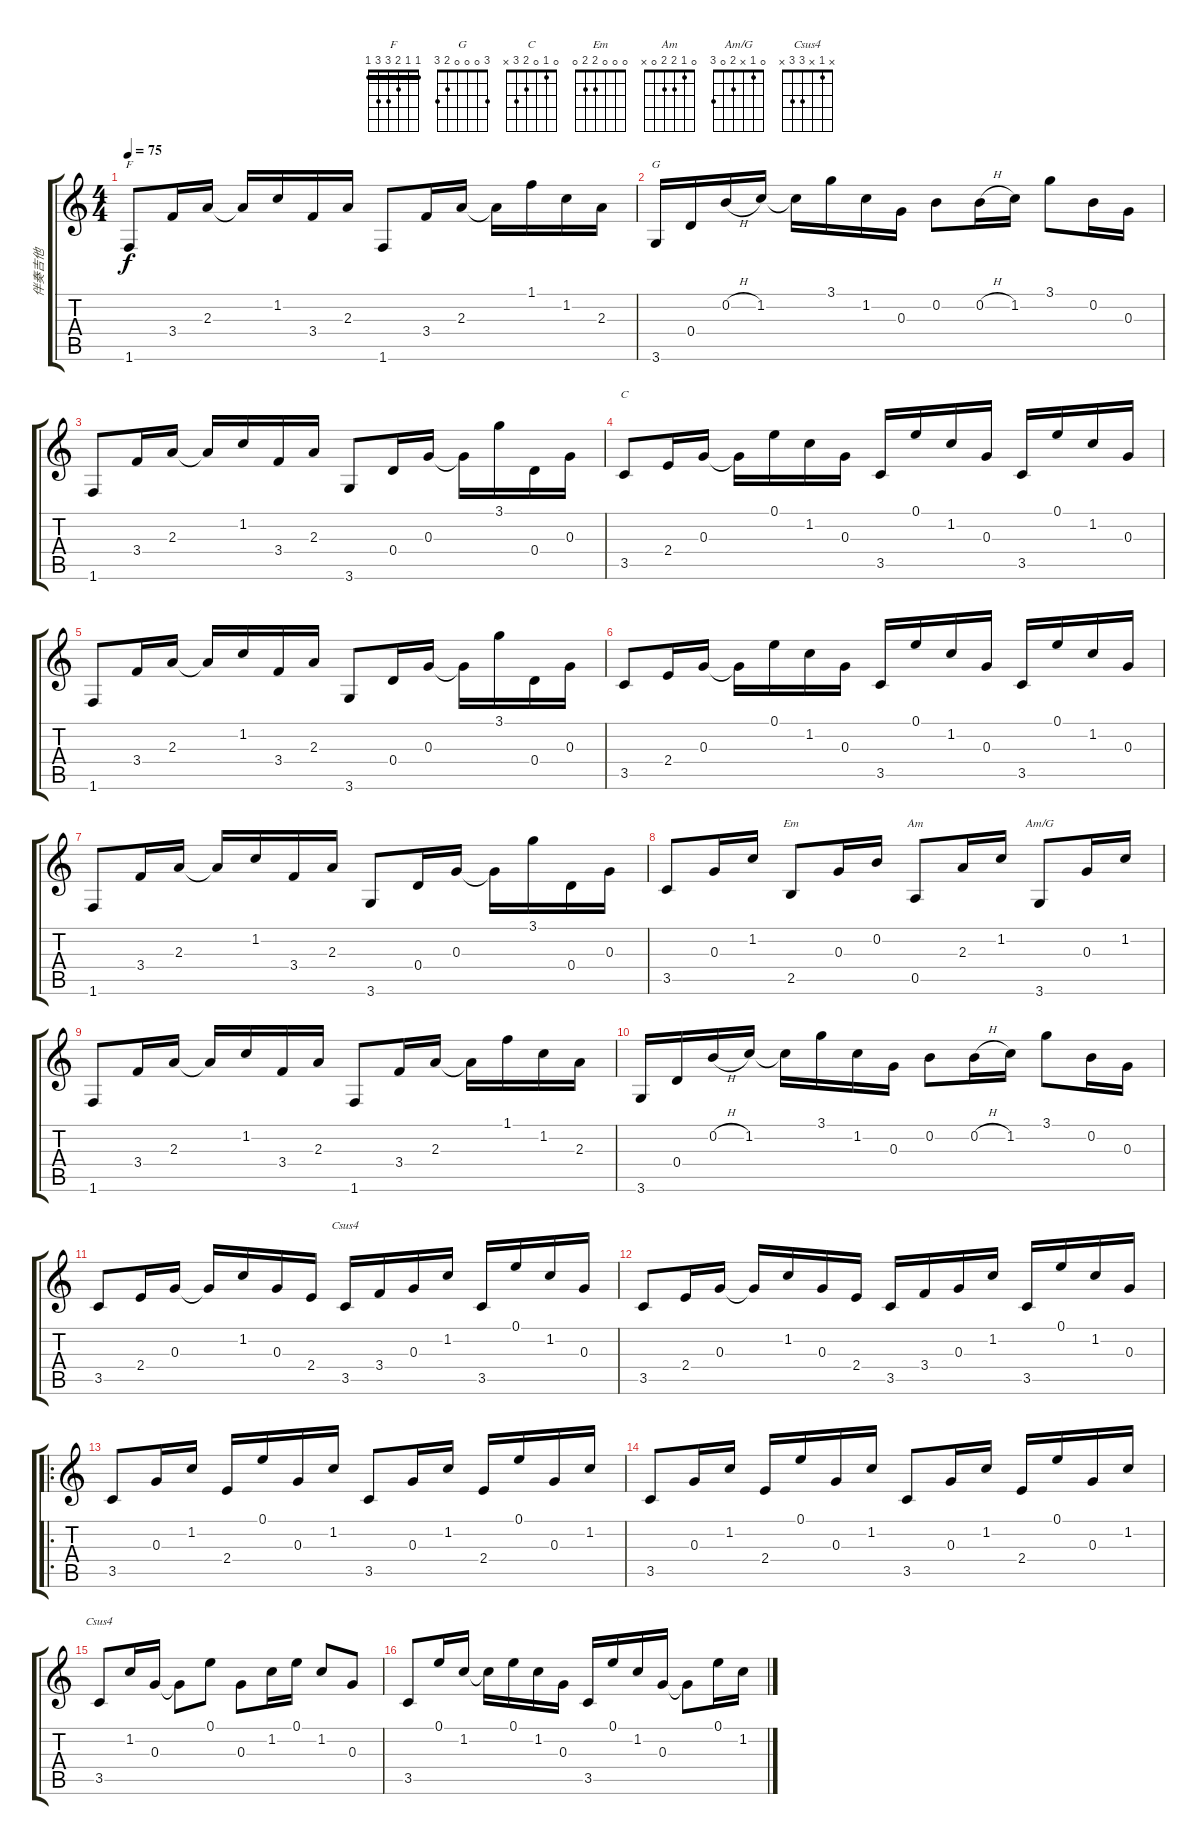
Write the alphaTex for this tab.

\track ("伴奏吉他" "伴奏吉他") {instrument acousticguitarsteel}
\staff {score tabs}
\tuning (E4 B3 G3 D3 A2 E2) {hide}
\chord ("F" 1 1 2 3 3 1) {barre 1}
\chord ("G" 3 0 0 0 2 3)
\chord ("C" 0 1 0 2 3 x)
\chord ("Em" 0 0 0 2 2 0)
\chord ("Am" 0 1 2 2 0 x)
\chord ("Am/G" 0 1 x 2 0 3)
\chord ("Csus4" x 1 0 3 3 x)
\chord ("Csus4" x 1 x 3 3 x)
\ts (4 4)
\tempo 75
\clef g2
\ks c
1.6.8{ch "F" dy f} 3.4.16 2.3.16 2.3{t}.16 1.2.16 3.4.16 2.3.16 1.6.8 3.4.16 2.3.16 2.3{t}.16 1.1.16 1.2.16 2.3.16 |
3.6.16{ch "G"} 0.4.16 0.2{h}.16 1.2.16 1.2{t}.16 3.1.16 1.2.16 0.3.16 0.2.8 0.2{h}.16 1.2.16 3.1.8 0.2.16 0.3.16 |
1.6.8 3.4.16 2.3.16 2.3{t}.16 1.2.16 3.4.16 2.3.16 3.6.8 0.4.16 0.3.16 0.3{t}.16 3.1.16 0.4.16 0.3.16 |
3.5.8{ch "C"} 2.4.16 0.3.16 0.3{t}.16 0.1.16 1.2.16 0.3.16 3.5.16 0.1.16 1.2.16 0.3.16 3.5.16 0.1.16 1.2.16 0.3.16 |
1.6.8 3.4.16 2.3.16 2.3{t}.16 1.2.16 3.4.16 2.3.16 3.6.8 0.4.16 0.3.16 0.3{t}.16 3.1.16 0.4.16 0.3.16 |
3.5.8 2.4.16 0.3.16 0.3{t}.16 0.1.16 1.2.16 0.3.16 3.5.16 0.1.16 1.2.16 0.3.16 3.5.16 0.1.16 1.2.16 0.3.16 |
1.6.8 3.4.16 2.3.16 2.3{t}.16 1.2.16 3.4.16 2.3.16 3.6.8 0.4.16 0.3.16 0.3{t}.16 3.1.16 0.4.16 0.3.16 |
3.5.8 0.3.16 1.2.16 2.5.8{ch "Em"} 0.3.16 0.2.16 0.5.8{ch "Am"} 2.3.16 1.2.16 3.6.8{ch "Am/G"} 0.3.16 1.2.16 |
1.6.8 3.4.16 2.3.16 2.3{t}.16 1.2.16 3.4.16 2.3.16 1.6.8 3.4.16 2.3.16 2.3{t}.16 1.1.16 1.2.16 2.3.16 |
3.6.16 0.4.16 0.2{h}.16 1.2.16 1.2{t}.16 3.1.16 1.2.16 0.3.16 0.2.8 0.2{h}.16 1.2.16 3.1.8 0.2.16 0.3.16 |
3.5.8 2.4.16 0.3.16 0.3{t}.16 1.2.16 0.3.16 2.4.16 3.5.16{ch "Csus4"} 3.4.16 0.3.16 1.2.16 3.5.16 0.1.16 1.2.16 0.3.16 |
3.5.8 2.4.16 0.3.16 0.3{t}.16 1.2.16 0.3.16 2.4.16 3.5.16 3.4.16 0.3.16 1.2.16 3.5.16 0.1.16 1.2.16 0.3.16 |
\ro
3.5.8 0.3.16 1.2.16 2.4.16 0.1.16 0.3.16 1.2.16 3.5.8 0.3.16 1.2.16 2.4.16 0.1.16 0.3.16 1.2.16 |
3.5.8 0.3.16 1.2.16 2.4.16 0.1.16 0.3.16 1.2.16 3.5.8 0.3.16 1.2.16 2.4.16 0.1.16 0.3.16 1.2.16 |
3.5.8{ch "Csus4"} 1.2.16 0.3.16 0.3{t}.8 0.1.8 0.3.8 1.2.16 0.1.16 1.2.8 0.3.8 |
3.5.8 0.1.16 1.2.16 1.2{t}.16 0.1.16 1.2.16 0.3.16 3.5.16 0.1.16 1.2.16 0.3.16 0.3{t}.8 0.1.16 1.2.16
